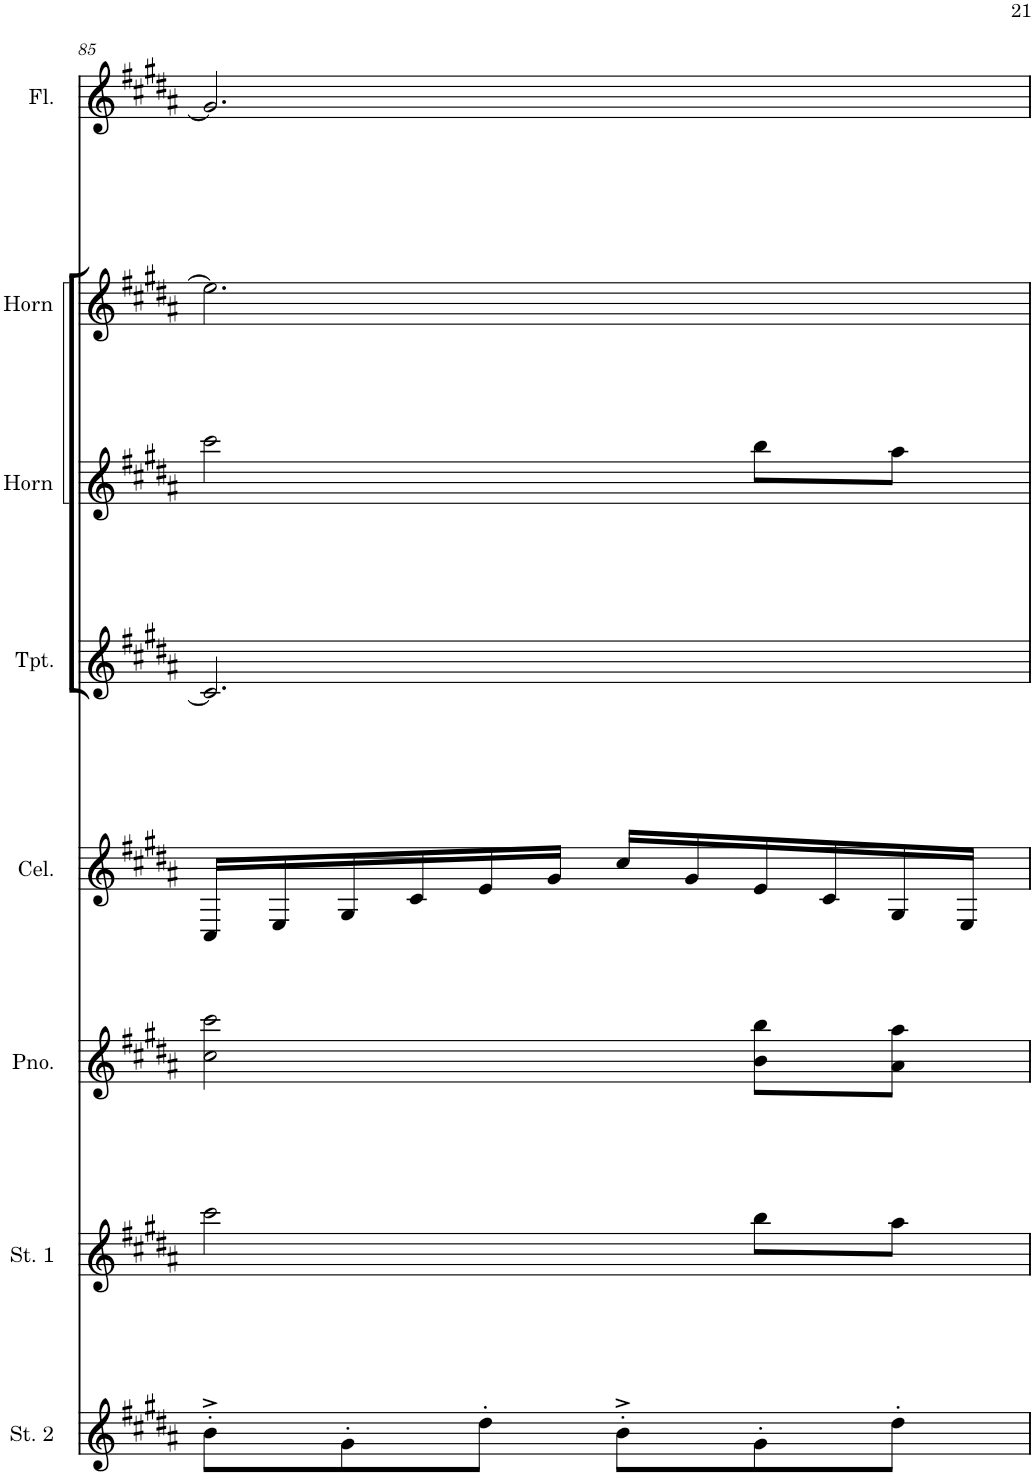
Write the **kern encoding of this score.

**kern	**kern	**kern	**kern	**kern	**kern	**kern	**kern	**kern
*part9	*part8	*part7	*part6	*part5	*part4	*part3	*part2	*part1
*staff9	*staff8	*staff7	*staff6	*staff5	*staff4	*staff3	*staff2	*staff1
*I"Strings 2	*I"Strings 1	*I"Piano	*I"Celesta	*I"Trumpet	*I"Horn	*I"Horn	*I"Flute	*I"Piccolo
*I'St. 2	*I'St. 1	*I'Pno.	*I'Cel.	*I'Tpt.	*I'Horn	*I'Horn	*I'Fl.	*I'Picc.
!!LO:PB:g=z
*clefG2	*clefG2	*clefG2	*clefG2	*clefG2	*clefG2	*clefG2	*clefG2	*clefG2
*	*	*	*Trd-7c-12	*Trd1c2	*Trd7c12	*Trd7c12	*	*Trd-7c-12
*k[f#c#g#d#a#]	*k[f#c#g#d#a#]	*k[f#c#g#d#a#]	*k[f#c#g#d#a#]	*k[f#c#g#d#a#]	*k[f#c#g#d#a#]	*k[f#c#g#d#a#]	*k[f#c#g#d#a#]	*k[f#c#g#d#a#]
*M6/8	*M6/8	*M6/8	*M6/8	*M6/8	*M6/8	*M6/8	*M6/8	*M6/8
=85	=85	=85	=85	=85	=85	=85	=85	=85
8b'^\L	2ccc#\	2cc#\ 2ccc#\	16C#/LL	2.c#/]	2ccc#\	2.ee\]	2.g#/]	2.r
.	.	.	16E/	.	.	.	.	.
8g#'\	.	.	16G#/	.	.	.	.	.
.	.	.	16c#/	.	.	.	.	.
8dd#'\J	.	.	16e/	.	.	.	.	.
.	.	.	16g#/JJ	.	.	.	.	.
8b'^\L	.	.	16cc#/LL	.	.	.	.	.
.	.	.	16g#/	.	.	.	.	.
8g#'\	8bb\L	8b\ 8bb\L	16e/	.	8bb\L	.	.	.
.	.	.	16c#/	.	.	.	.	.
8dd#'\J	8aa#\J	8a#\ 8aa#\J	16G#/	.	8aa#\J	.	.	.
.	.	.	16E/JJ	.	.	.	.	.
=	=	=	=	=	=	=	=	=
*-	*-	*-	*-	*-	*-	*-	*-	*-
